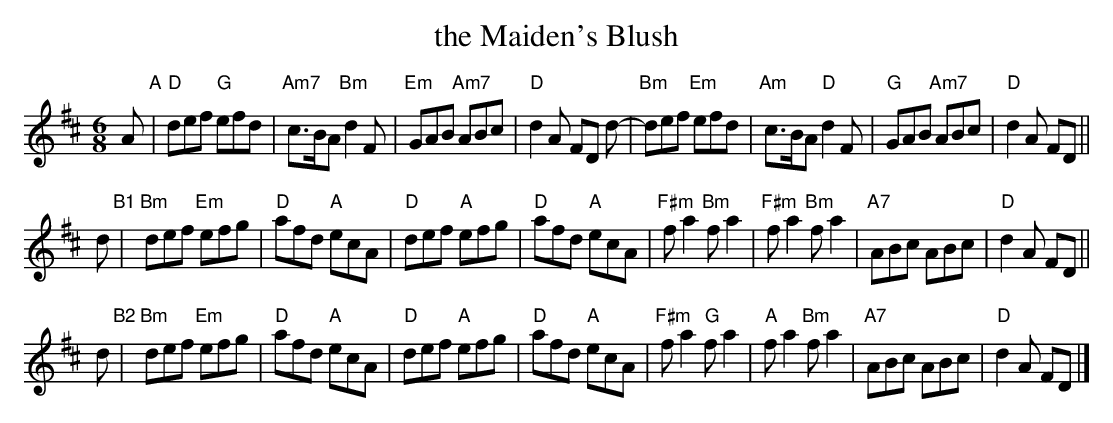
X:1
T: the Maiden's Blush
M: 6/8
L: 1/8
K: D
A "A"\
|  "D"def  "G"efd | "Am7"c>BA "Bm"d2F | "Em"GAB "Am7"ABc | "D"d2A FD d- \
| "Bm"def "Em"efd | "Am"c>BA   "D"d2F |  "G"GAB "Am7"ABc | "D"d2A FD ||
d "B1"\
|  "Bm"def "Em"efg |   "D"afd  "A"ecA |  "D"def "A"efg | "D"afd "A"ecA \
| "F#m"fa2 "Bm"fa2 | "F#m"fa2 "Bm"fa2 | "A7"ABc    ABc | "D"d2A FD ||
d "B2"\
|  "Bm"def "Em"efg |   "D"afd  "A"ecA |  "D"def "A"efg | "D"afd "A"ecA \
| "F#m"fa2  "G"fa2 |   "A"fa2 "Bm"fa2 | "A7"ABc    ABc | "D"d2A FD |]
